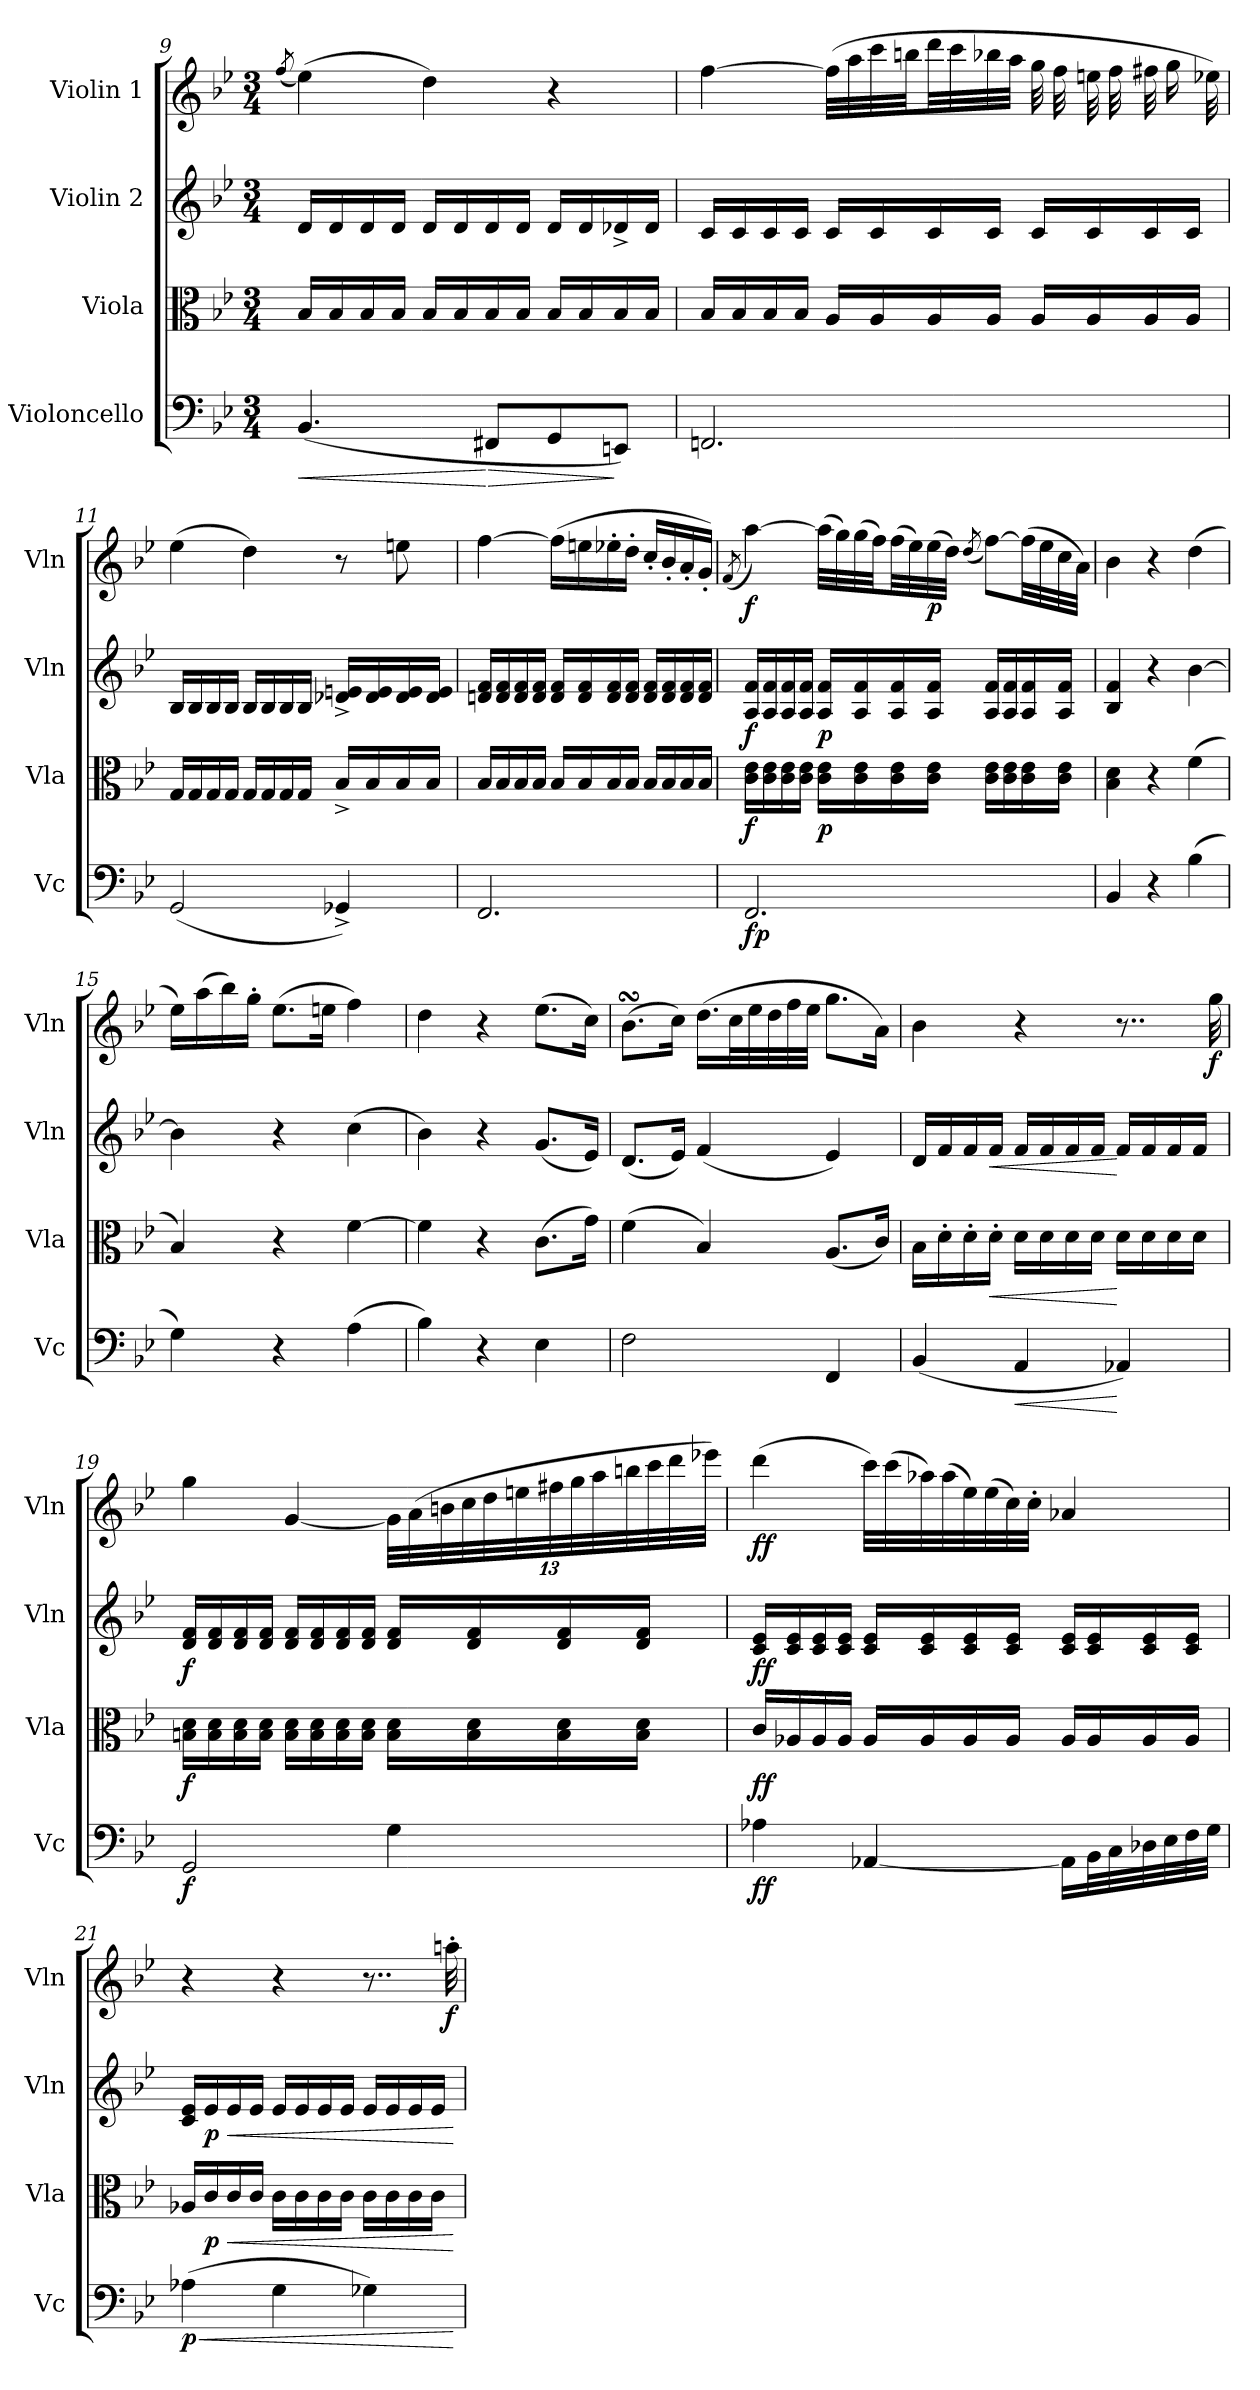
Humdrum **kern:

**kern	**dynam	**kern	**dynam	**kern	**dynam	**kern	**dynam
*part4	*part4	*part3	*part3	*part2	*part2	*part1	*part1
*staff4	*staff4	*staff3	*staff3	*staff2	*staff2	*staff1	*staff1
*I"Violoncello	*	*I"Viola	*	*I"Violin 2	*	*I"Violin 1	*
*I'Vc	*	*I'Vla	*	*I'Vln	*	*I'Vln	*
*clefF4	*	*clefC3	*	*clefG2	*	*clefG2	*
*k[b-e-]	*	*k[b-e-]	*	*k[b-e-]	*	*k[b-e-]	*
*M3/4	*	*M3/4	*	*M3/4	*	*M3/4	*
=9	=9	=9	=9	=9	=9	=9	=9
.	.	.	.	.	.	(8qff/	.
!	!LO:HP:b	!	!	!	!	!	!
(>4.BB-/	<	16B-/LL	.	16d/LL	.	(>4ee-\)	.
.	.	16B-/	.	16d/	.	.	.
.	.	16B-/	.	16d/	.	.	.
.	.	16B-/JJ	.	16d/JJ	.	.	.
.	.	16B-/LL	.	16d/LL	.	4dd\)	.
.	.	16B-/	.	16d/	.	.	.
!	!LO:HP:n=1:b	!	!	!	!	!	!
8FF#X/L	[ >	16B-/	.	16d/	.	.	.
.	.	16B-/JJ	.	16d/JJ	.	.	.
8GG/	.	16B-/LL	.	16d/LL	.	4r	.
.	.	16B-/	.	16d/	.	.	.
8EEn/J)	]	16B-/	.	16d-X^/	.	.	.
.	.	16B-/JJ	.	16d-/JJ	.	.	.
!!LO:LB:g=z
=10	=10	=10	=10	=10	=10	=10	=10
2.FFn/	.	16B-/LL	.	16c/LL	.	[>4ff\	.
.	.	16B-/	.	16c/	.	.	.
.	.	16B-/	.	16c/	.	.	.
.	.	16B-/JJ	.	16c/JJ	.	.	.
.	.	16A/LL	.	16c/LL	.	(>32ff\LLL]	.
.	.	.	.	.	.	32aa\	.
.	.	16A/	.	16c/	.	32ccc\	.
.	.	.	.	.	.	32bbn\JJ	.
.	.	16A/	.	16c/	.	32ddd\LL	.
.	.	.	.	.	.	32ccc\	.
.	.	16A/JJ	.	16c/JJ	.	32bb-X\	.
.	.	.	.	.	.	32aa\JJJ	.
.	.	16A/LL	.	16c/LL	.	32gg\LLL	.
.	.	.	.	.	.	32ff\	.
.	.	16A/	.	16c/	.	32een\	.
.	.	.	.	.	.	32ff\JJ	.
.	.	16A/	.	16c/	.	32ff#X\LL	.
.	.	.	.	.	.	16gg\	.
.	.	16A/JJ	.	16c/JJ	.	.	.
.	.	.	.	.	.	32ee-X\JJk)	.
=11	=11	=11	=11	=11	=11	=11	=11
(<2GG/	.	16G/LL	.	16B-/LL	.	(>4ee-\	.
.	.	16G/	.	16B-/	.	.	.
.	.	16G/	.	16B-/	.	.	.
.	.	16G/JJ	.	16B-/JJ	.	.	.
.	.	16G/LL	.	16B-/LL	.	4dd\)	.
.	.	16G/	.	16B-/	.	.	.
.	.	16G/	.	16B-/	.	.	.
.	.	16G/JJ	.	16B-/JJ	.	.	.
4GG-X^/)	.	16B-^/LL	.	16d-X/^ 16en/^LL	.	8r	.
.	.	16B-/	.	16d-/ 16e/	.	.	.
.	.	16B-/	.	16d-/ 16e/	.	8een\	.
.	.	16B-/JJ	.	16d-/ 16e/JJ	.	.	.
!!LO:LB:g=z
=12	=12	=12	=12	=12	=12	=12	=12
2.FF/	.	16B-/LL	.	16dn/ 16f/LL	.	[>4ff\	.
.	.	16B-/	.	16d/ 16f/	.	.	.
.	.	16B-/	.	16d/ 16f/	.	.	.
.	.	16B-/JJ	.	16d/ 16f/JJ	.	.	.
.	.	16B-/LL	.	16d/ 16f/LL	.	(>16ff\LL]	.
.	.	16B-/	.	16d/ 16f/	.	16een\	.
.	.	16B-/	.	16d/ 16f/	.	16ee-X'\	.
.	.	16B-/JJ	.	16d/ 16f/JJ	.	16dd'\JJ	.
.	.	16B-/LL	.	16d/ 16f/LL	.	16cc'/LL	.
.	.	16B-/	.	16d/ 16f/	.	16b-'/	.
.	.	16B-/	.	16d/ 16f/	.	16a'/	.
.	.	16B-/JJ	.	16d/ 16f/JJ	.	16g'/JJ)	.
!!LO:LB:g=z
=13	=13	=13	=13	=13	=13	=13	=13
.	.	.	.	.	.	(8qf/	.
!	!LO:DY:b	!	!LO:DY:b	!	!LO:DY:b	!	!LO:DY:b
2.FF/	fp	16c\ 16e-\LL	f	16A/ 16f/LL	f	[>4aa\)	f
.	.	16c\ 16e-\	.	16A/ 16f/	.	.	.
.	.	16c\ 16e-\	.	16A/ 16f/	.	.	.
.	.	16c\ 16e-\JJ	.	16A/ 16f/JJ	.	.	.
!	!	!	!LO:DY:b	!	!LO:DY:b	!	!
.	.	16c\ 16e-\LL	p	16A/ 16f/LL	p	(32aa\LLL]	.
.	.	.	.	.	.	32gg\)	.
.	.	16c\ 16e-\	.	16A/ 16f/	.	(>32gg\	.
.	.	.	.	.	.	32ff\JJ)	.
.	.	16c\ 16e-\	.	16A/ 16f/	.	(>32ff\LL	.
.	.	.	.	.	.	32ee-\)	.
!	!	!	!	!	!	!	!LO:DY:b
.	.	16c\ 16e-\JJ	.	16A/ 16f/JJ	.	(>32ee-\	p
.	.	.	.	.	.	32dd\JJJ)	.
.	.	.	.	.	.	(8qdd/	.
.	.	16c\ 16e-\LL	.	16A/ 16f/LL	.	[8ff\L)	.
.	.	16c\ 16e-\	.	16A/ 16f/	.	.	.
.	.	16c\ 16e-\	.	16A/ 16f/	.	(>32ff\LL]	.
.	.	.	.	.	.	32ee-\	.
.	.	16c\ 16e-\JJ	.	16A/ 16f/JJ	.	32cc\	.
.	.	.	.	.	.	32a\JJJ)	.
=14	=14	=14	=14	=14	=14	=14	=14
4BB-/	.	4B-\ 4d\	.	4B-/ 4f/	.	4b-\	.
4r	.	4r	.	4r	.	4r	.
(>4B-\	.	(>4f\	.	[>4b-\	.	(>4dd\	.
=15	=15	=15	=15	=15	=15	=15	=15
4G\)	.	4B-/)	.	4b-\]	.	16ee-\LL)	.
.	.	.	.	.	.	(>16aa\	.
.	.	.	.	.	.	16bb-\)	.
.	.	.	.	.	.	16gg'\JJ	.
4r	.	4r	.	4r	.	(>8.ee-\L	.
.	.	.	.	.	.	16een\Jk	.
(>4A\	.	[>4f\	.	(>4cc\	.	4ff\)	.
=16	=16	=16	=16	=16	=16	=16	=16
4B-\)	.	4f\]	.	4b-\)	.	4dd\	.
4r	.	4r	.	4r	.	4r	.
4E-\	.	(>8.c\L	.	(<8.g/L	.	(>8.ee-\L	.
.	.	16g\Jk)	.	16e-/Jk)	.	16cc\Jk)	.
!!LO:PB:g=z
=17	=17	=17	=17	=17	=17	=17	=17
2F\	.	(>4f\	.	(<8.d/L	.	(>8.b-sSSs\L	.
.	.	.	.	16e-/Jk)	.	16cc\Jk)	.
.	.	4B-/)	.	(<4f/	.	(>16.dd\LL	.
.	.	.	.	.	.	32cc\L	.
.	.	.	.	.	.	32ee-\	.
.	.	.	.	.	.	32dd\	.
.	.	.	.	.	.	32ff\	.
.	.	.	.	.	.	32ee-\JJJ	.
4FF/	.	(<8.A/L	.	4e-/)	.	8.gg\L	.
.	.	16c/Jk)	.	.	.	16a\Jk)	.
!!LO:PB:g=z
=18	=18	=18	=18	=18	=18	=18	=18
(<4BB-/	.	16B-\LL	.	16d/LL	.	4b-\	.
.	.	16d'\	.	16f/	.	.	.
.	.	16d'\	.	16f/	.	.	.
!	!	!	!LO:HP:b	!	!LO:HP:b	!	!
.	.	16d'\JJ	<	16f/JJ	<	.	.
!	!LO:HP:b	!	!	!	!	!	!
4AA/	<	16d\LL	.	16f/LL	.	4r	.
.	.	16d\	.	16f/	.	.	.
.	.	16d\	.	16f/	.	.	.
.	.	16d\JJ	.	16f/JJ	.	.	.
4AA-X/)	[	16d\LL	[	16f/LL	[	8..r	.
.	.	16d\	.	16f/	.	.	.
.	.	16d\	.	16f/	.	.	.
.	.	16d\JJ	.	16f/JJ	.	.	.
!	!	!	!	!	!	!	!LO:DY:b
.	.	.	.	.	.	32gg\	f
=19	=19	=19	=19	=19	=19	=19	=19
!	!LO:DY:b	!	!LO:DY:b	!	!LO:DY:b	!	!
2GG/	f	16Bn\ 16d\LL	f	16d/ 16f/LL	f	4gg\	.
.	.	16B\ 16d\	.	16d/ 16f/	.	.	.
.	.	16B\ 16d\	.	16d/ 16f/	.	.	.
.	.	16B\ 16d\JJ	.	16d/ 16f/JJ	.	.	.
.	.	16B\ 16d\LL	.	16d/ 16f/LL	.	[4g/	.
.	.	16B\ 16d\	.	16d/ 16f/	.	.	.
.	.	16B\ 16d\	.	16d/ 16f/	.	.	.
.	.	16B\ 16d\JJ	.	16d/ 16f/JJ	.	.	.
*	*	*	*	*	*	*Xbrackettup	*
4G\	.	16B\ 16d\LL	.	16d/ 16f/LL	.	52g\LLL]	.
.	.	.	.	.	.	(52a\	.
.	.	.	.	.	.	52bn\	.
.	.	.	.	.	.	52cc\	.
.	.	16B\ 16d\	.	16d/ 16f/	.	.	.
.	.	.	.	.	.	52dd\	.
.	.	.	.	.	.	52een\	.
.	.	.	.	.	.	52ff#X\	.
.	.	16B\ 16d\	.	16d/ 16f/	.	.	.
.	.	.	.	.	.	52gg\	.
.	.	.	.	.	.	52aa\	.
.	.	.	.	.	.	52bbn\	.
.	.	16B\ 16d\JJ	.	16d/ 16f/JJ	.	.	.
.	.	.	.	.	.	52ccc\	.
.	.	.	.	.	.	52ddd\	.
.	.	.	.	.	.	52eee-X\JJJ)	.
!!LO:LB:g=z
=20	=20	=20	=20	=20	=20	=20	=20
!	!LO:DY:b	!	!LO:DY:b	!	!LO:DY:b	!	!LO:DY:b
4A-X\	ff	16c/LL	ff	16c/ 16e-/LL	ff	(4ddd\	ff
.	.	16A-X/	.	16c/ 16e-/	.	.	.
.	.	16A-/	.	16c/ 16e-/	.	.	.
.	.	16A-/JJ	.	16c/ 16e-/JJ	.	.	.
[>4AA-X/	.	16A-/LL	.	16c/ 16e-/LL	.	32ccc\LLL)	.
.	.	.	.	.	.	(>32ccc\	.
.	.	16A-/	.	16c/ 16e-/	.	32aa-X\)	.
.	.	.	.	.	.	(>32aa-\	.
.	.	16A-/	.	16c/ 16e-/	.	32ee-\)	.
.	.	.	.	.	.	(>32ee-\	.
.	.	16A-/JJ	.	16c/ 16e-/JJ	.	32cc\)	.
.	.	.	.	.	.	32cc'\JJJ	.
16AA-\LL]	.	16A-/LL	.	16c/ 16e-/LL	.	4a-X/	.
32BB-\L	.	16A-/	.	16c/ 16e-/	.	.	.
32C\	.	.	.	.	.	.	.
32D-X\	.	16A-/	.	16c/ 16e-/	.	.	.
32E-\	.	.	.	.	.	.	.
32F\	.	16A-/JJ	.	16c/ 16e-/JJ	.	.	.
32G\JJJ	.	.	.	.	.	.	.
!!LO:LB:g=z
=21	=21	=21	=21	=21	=21	=21	=21
!	!LO:HP:b	!	!	!	!	!	!
!	!LO:DY:n=1:b	!	!	!	!	!	!
(>4A-X\	< p	16A-X/LL	.	16c/ 16e-/LL	.	4r	.
!	!	!	!LO:DY:b	!	!LO:DY:b	!	!
.	.	16c/	p	16e-/	p	.	.
!	!	!	!LO:HP:b	!	!LO:HP:b	!	!
.	.	16c/	<	16e-/	<	.	.
.	.	16c/JJ	.	16e-/JJ	.	.	.
4G\	.	16c\LL	.	16e-/LL	.	4r	.
.	.	16c\	.	16e-/	.	.	.
.	.	16c\	.	16e-/	.	.	.
.	.	16c\JJ	.	16e-/JJ	.	.	.
4G-X\)	.	16c\LL	.	16e-/LL	.	8..r	.
.	.	16c\	.	16e-/	.	.	.
.	.	16c\	.	16e-/	.	.	.
.	.	16c\JJ	.	16e-/JJ	.	.	.
!	!	!	!	!	!	!	!LO:DY:b
.	.	.	.	.	.	32aan'\	f
.	[	.	[	.	[	.	.
=	=	=	=	=	=	=	=
*-	*-	*-	*-	*-	*-	*-	*-
